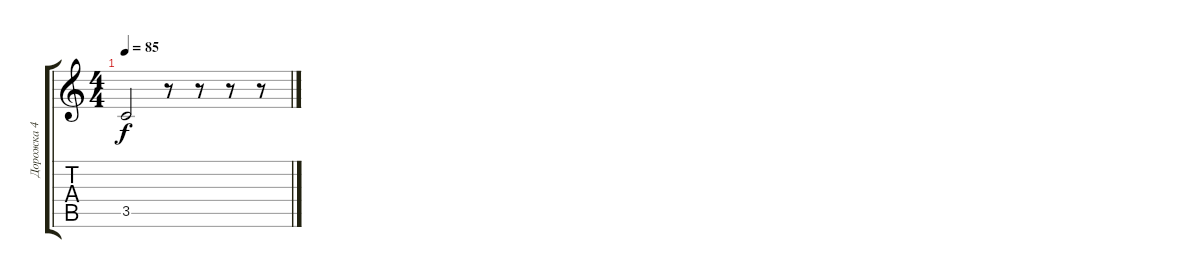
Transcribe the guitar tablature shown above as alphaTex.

\track ("Дорожка 4" "Дорожка 4") {instrument acousticguitarsteel}
\staff {score tabs}
\tuning (E4 B3 G3 D3 A2 E2) {hide}
\ts (4 4)
\tempo 85
\clef g2
\ks c
3.5{t}.2{dy f} r.8 r.8 r.8 r.8
